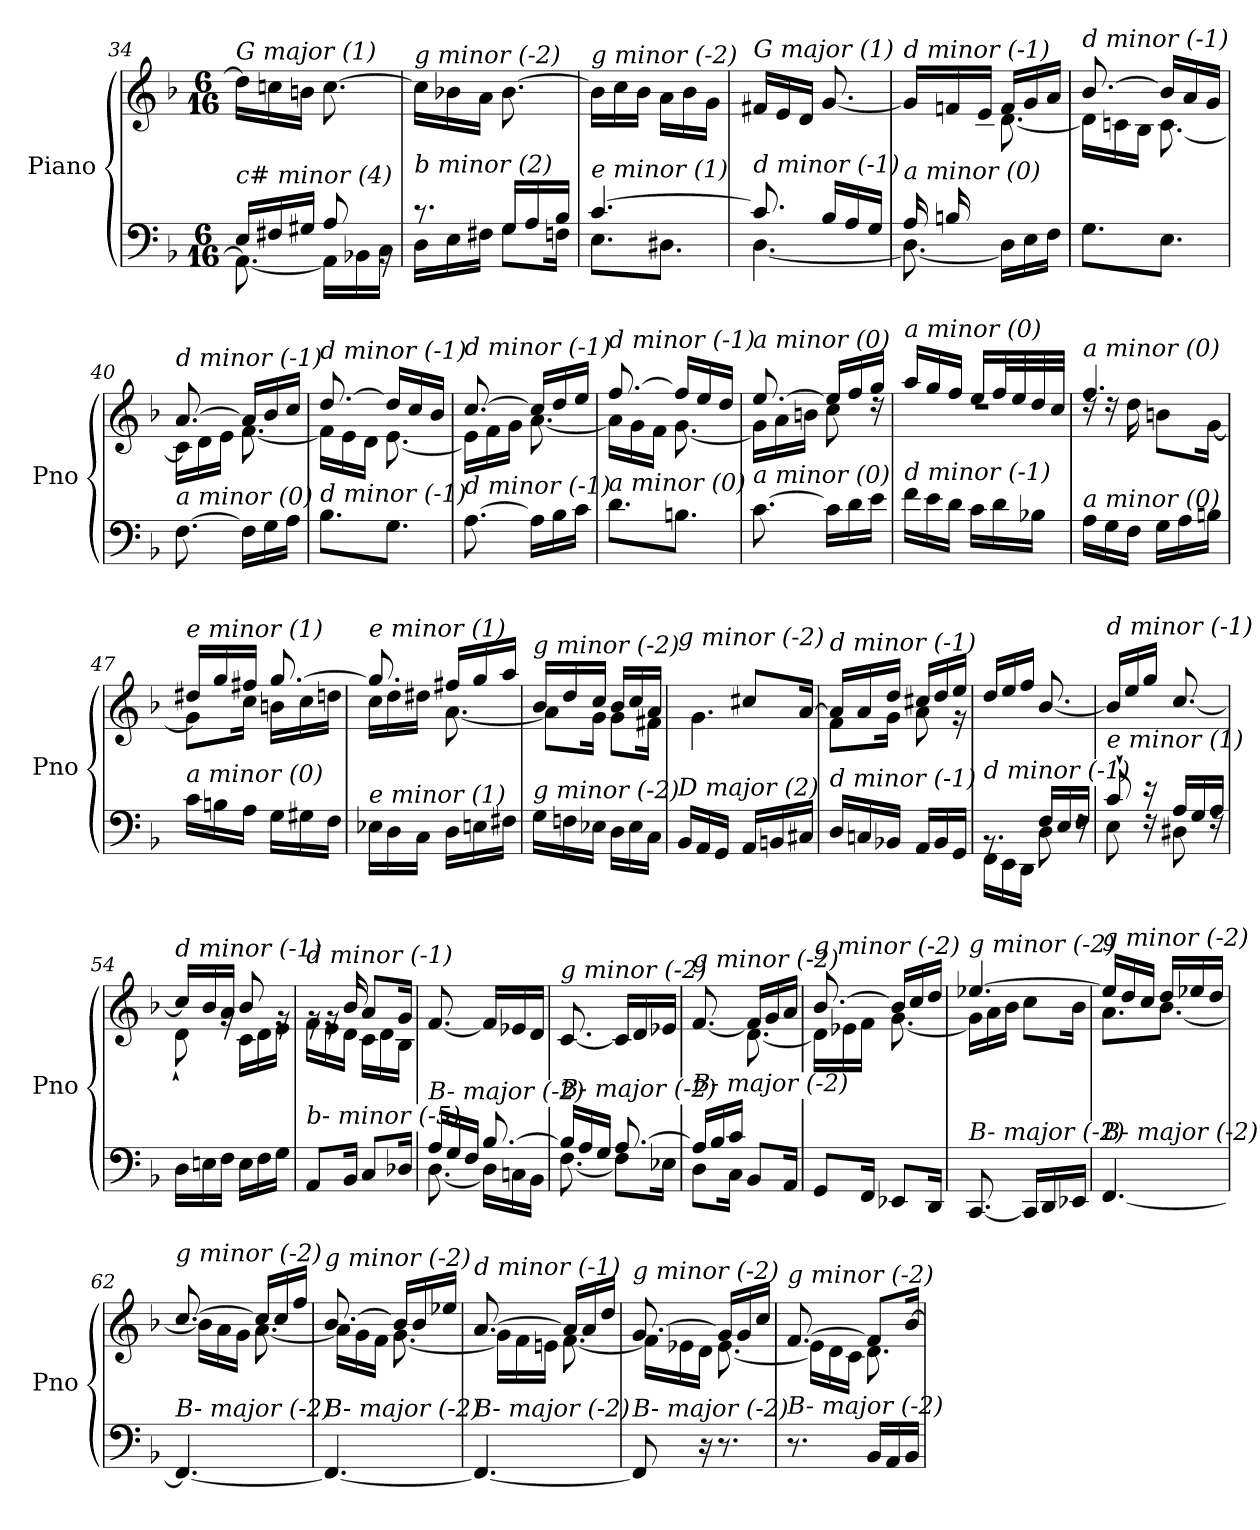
**kern	**kern
*part1	*part1
*staff2	*staff1
*I"Piano	*
*I'Pno	*
*clefF4	*clefG2
*k[b-]	*k[b-]
*M6/16	*M6/16
=34	=34
*^	*
!	!	!LO:TX:i:t=G major (1)
!LO:TX:i:t=c# minor (4)	!	!
16E/LL	8.AA\_	16dd\LL]
16F#X/	.	16ccn\
16G#X/JJ	.	16bn\JJ
8A/	16AA\LL]	[8.cc\
.	16BB-X\	.
16rBB	16C\JJ	.
=35	=35	=35
!	!	!LO:TX:i:t=g minor (-2)
!LO:TX:i:t=b minor (2)	!	!
8.r	16D\LL	16cc\LL]
.	16E\	16b-X\
.	16F#X\JJ	16a\JJ
16G/LL	8G\L	[8.b-\
16A/	.	.
16B-/JJ	16Fn\Jk	.
=36	=36	=36
!	!	!LO:TX:i:t=g minor (-2)
!LO:TX:i:t=e minor (1)	!	!
[4.c/	8.E\L	16b-\LL]
.	.	16cc\
.	.	16b-\JJ
.	8.D#Xi\J	16a\LL
.	.	16b-\
.	.	16g\JJ
=37	=37	=37
!	!	!LO:TX:i:t=G major (1)
!LO:TX:i:t=d minor (-1)	!	!
8.c/]	[4.D\	16f#X/LL
.	.	16e/
.	.	16d/JJ
16B-/LL	.	[8.g/
16A/	.	.
16G/JJ	.	.
!!LO:LB:g=z
=38	=38	=38
*	*	*^
!	!	!LO:TX:i:t=d minor (-1)	!
!LO:TX:i:t=a minor (0)	!	!	!
16A/LL	8.D\_	16g/LL]	8ryy
16Bn/	.	16fn/	.
4ryy	.	16e/JJ	16c#X\JJ
.	16D\LL]	16f/LL	[8.d\
.	16E\	16g/	.
.	16F\JJ	16a/JJ	.
=39	=39	=39	=39
!	!	!LO:TX:i:t=d minor (-1)	!
!LO:TX:i:t=a minor (0)	!	!	!
*v	*v	*	*
8.G\L	[8.b-/	16d\LL]
.	.	16cn\
.	.	16B-\JJ
8.E\J	16b-/LL]	[8.c\
.	16a/	.
.	16g/JJ	.
=40	=40	=40
!	!LO:TX:i:t=d minor (-1)	!
!LO:TX:i:t=a minor (0)	!	!
[8.F\	[8.a/	16c\LL]
.	.	16d\
.	.	16e\JJ
16F\LL]	16a/LL]	[8.f\
16G\	16b-/	.
16A\JJ	16cc/JJ	.
=41	=41	=41
!	!LO:TX:i:t=d minor (-1)	!
!LO:TX:i:t=d minor (-1)	!	!
8.B-\L	[8.dd/	16f\LL]
.	.	16e\
.	.	16d\JJ
8.G\J	16dd/LL]	[8.e\
.	16cc/	.
.	16b-/JJ	.
=42	=42	=42
!	!LO:TX:i:t=d minor (-1)	!
!LO:TX:i:t=d minor (-1)	!	!
[8.A\	[8.cc/	16e\LL]
.	.	16f\
.	.	16g\JJ
16A\LL]	16cc/LL]	[8.a\
16B-\	16dd/	.
16c\JJ	16ee/JJ	.
=43	=43	=43
!	!LO:TX:i:t=d minor (-1)	!
!LO:TX:i:t=a minor (0)	!	!
8.d\L	[8.ff/	16a\LL]
.	.	16g\
.	.	16f\JJ
8.Bn\J	16ff/LL]	[8.g\
.	16ee/	.
.	16dd/JJ	.
!!LO:LB:g=z	!!
=44	=44	=44
!	!LO:TX:i:t=a minor (0)	!
!LO:TX:i:t=a minor (0)	!	!
[8.c\	[8.ee/	16g\LL]
.	.	16a\
.	.	16bn\JJ
16c\LL]	16ee/LL]	8cc\
16d\	16ff/	.
16e\JJ	16gg/JJ	16rdd
=45	=45	=45
!	!LO:TX:i:t=a minor (0)	!
!LO:TX:i:t=d minor (-1)	!	!
16f\LL	16aa/LL	4.rdd
16e\	16gg/	.
16d\JJ	16ff/JJ	.
16c\LL	16ee/LL	.
16d\	32ff/L	.
.	32ee/	.
16B-X\JJ	32dd/	.
.	32cc/JJJ	.
=46	=46	=46
!	!LO:TX:i:t=a minor (0)	!
!LO:TX:i:t=a minor (0)	!	!
16A\LL	4.ff/	16rdd
16G\	.	16rdd
16F\JJ	.	16dd\
16G\LL	.	8bn\L
16A\	.	.
16Bn\JJ	.	[16g\Jk
=47	=47	=47
!	!LO:TX:i:t=e minor (1)	!
!LO:TX:i:t=a minor (0)	!	!
16c\LL	16dd#Xi/LL	8g\L]
16Bn\	16gg/	.
16A\JJ	16ff#X/JJ	16cc\Jk
16G\LL	[8.gg/	16bn\LL
16G#Xi\	.	16cc\
16F\JJ	.	16dd\JJ
=48	=48	=48
!	!LO:TX:i:t=e minor (1)	!
!LO:TX:i:t=e minor (1)	!	!
16E-Xj\LL	8.gg/]	16cc\LL
16D\	.	16dd\
16C\JJ	.	16dd#Xi\JJ
16D\LL	16ff#X/LL	[8.a\
16En\	16gg/	.
16F#X\JJ	16aa/JJ	.
!!LO:LB:g=z	!!
=49	=49	=49
!	!LO:TX:i:t=g minor (-2)	!
!LO:TX:i:t=g minor (-2)	!	!
16G\LL	16b-/LL	8a\L]
16Fn\	16dd/	.
16E-X\JJ	16cc/JJ	16g\Jk
16D\LL	16b-/LL	8g\L
16E-\	16cc/	.
16C\JJ	16a/JJ	16f#X\Jk
=50	=50	=50
!	!LO:TX:i:t=g minor (-2)	!
!LO:TX:i:t=D major (2)	!	!
16BB-/LL	8g/Lyy	4.g\
16AA/	.	.
16GG/JJ	16ee-X/Jk	.
16AA/LL	8cc#X/L	.
16BBn/	.	.
16C#X/JJ	[16a/Jk	.
=51	=51	=51
!	!LO:TX:i:t=d minor (-1)	!
!LO:TX:i:t=d minor (-1)	!	!
16D/LL	16a/LL]	8f\L
16Cn/	16a/	.
16BB-X/JJ	16dd/JJ	16g\Jk
16AA/LL	16cc#X/LL	8a\
16BB-/	16dd/	.
16GG/JJ	16ee/JJ	16r
=52	=52	=52
*^	*	*
!	!	!LO:TX:i:t=d minor (-1)	!
!LO:TX:i:t=d minor (-1)	!	!	!
*	*	*v	*v
8.rBB	16FF\LL	16dd/LL
.	16EE\	16ee/
.	16DD\JJ	16ff/JJ
16F/LL	8D\	[8.b-/
16E/	.	.
16F/JJ	16rF	.
=53	=53	=53
!	!	!LO:TX:i:t=d minor (-1)
!LO:TX:i:t=e minor (1)	!	!
8c`/	8E\	16b-/LL]
.	.	16ee/
16r	16rF	16gg/JJ
16A/LL	8D#Xi\	[8.cc/
16G/	.	.
16A/JJ	16rF	.
=54	=54	=54
*	*	*^
!	!	!LO:TX:i:t=d minor (-1)	!
!LO:TX:i:t=a minor (0)	!	!	!
*v	*v	*	*
16D\LL	16cc/LL]	8d`\
16En\	16b-/	.
16F\JJ	16a/JJ	16rg
16E\LL	8b-/	16c\LL
16F\	.	16d\
16G\JJ	16rg	16e\JJ
!!LO:LB:g=z	!!
=55	=55	=55
!	!LO:TX:i:t=d minor (-1)	!
!LO:TX:i:t=b- minor (-5)	!	!
8AA/L	16rg	16f\LL
.	16rg	16e\
16BB-/Jk	16b-/	16d\JJ
8C/L	8a/L	16c\LL
.	.	16d\
16D-Xi/Jk	16g/Jk	16B-\JJ
=56	=56	=56
*^	*	*
!	!	!LO:TX:i:t=g minor (-2)	!
!LO:TX:i:t=B- major (-2)	!	!	!
*	*	*v	*v
16A/LL	[8.D\	[8.f/
16G/	.	.
16F/JJ	.	.
[8.B-/	16D\LL]	16f/LL]
.	16Cn\	16e-X/
.	16BB-\JJ	16d/JJ
=57	=57	=57
!	!	!LO:TX:i:t=g minor (-2)
!LO:TX:i:t=B- major (-2)	!	!
16B-/LL]	[8.F\	[8.c/
16A/	.	.
16G/JJ	.	.
[8.A/	8F\L]	16c/LL]
.	.	16d/
.	16E-X\Jk	16e-X/JJ
=58	=58	=58
*	*^	*^
*	*	*	*	*^
!	!	!	!LO:TX:i:t=g minor (-2)	!	!
!LO:TX:i:t=B- major (-2)	!	!	!	!	!
8.ryy	16A/LL]	8D\L	[8.f/	8.ryy	8.ryy
.	16B-/	.	.	.	.
.	16c/JJ	16C\Jk	.	.	.
8.ryy	8BB-/L	8.ryy	16f/LL]	[8.d\	8.ryy
.	.	.	16g/	.	.
.	16AA/Jk	.	16a/JJ	.	.
*	*v	*v	*	*	*
*	*	*	*v	*v
=59	=59	=59	=59
!	!	!LO:TX:i:t=g minor (-2)	!
!LO:TX:i:t=B- major (-2)	!	!	!
*v	*v	*	*
8GG/L	[8.b-/	16d\LL]
.	.	16e-X\
16FF/Jk	.	16f\JJ
8EE-X/L	16b-/LL]	[8.g\
.	16cc/	.
16DD/Jk	16dd/JJ	.
=60	=60	=60
!	!LO:TX:i:t=g minor (-2)	!
!LO:TX:i:t=B- major (-2)	!	!
[8.CC/	[4.ee-X/	16g\LL]
.	.	16a\
.	.	16b-\JJ
16CC/LL]	.	8cc\L
16DD/	.	.
16EE-X/JJ	.	16b-\Jk
!!LO:LB:g=z	!!
=61	=61	=61
!	!LO:TX:i:t=g minor (-2)	!
!LO:TX:i:t=B- major (-2)	!	!
[4.FF/	16ee-/LL]	8.a\L
.	16dd/	.
.	16cc/JJ	.
.	16dd/LL	[8.b-\J
.	16ee-X/	.
.	16dd/JJ	.
=62	=62	=62
!	!LO:TX:i:t=g minor (-2)	!
!LO:TX:i:t=B- major (-2)	!	!
4.FF/_	[8.cc/	16b-\LL]
.	.	16a\
.	.	16g\JJ
.	16cc/LL]	[8.a\
.	16cc/	.
.	16ff/JJ	.
=63	=63	=63
!	!LO:TX:i:t=g minor (-2)	!
!LO:TX:i:t=B- major (-2)	!	!
4.FF/_	[8.b-/	16a\LL]
.	.	16g\
.	.	16f\JJ
.	16b-/LL]	[8.g\
.	16b-/	.
.	16ee-X/JJ	.
=64	=64	=64
!	!LO:TX:i:t=d minor (-1)	!
!LO:TX:i:t=B- major (-2)	!	!
4.FF/_	[8.a/	16g\LL]
.	.	16f\
.	.	16en\JJ
.	16a/LL]	[8.f\
.	16a/	.
.	16dd/JJ	.
=65	=65	=65
!	!LO:TX:i:t=g minor (-2)	!
!LO:TX:i:t=B- major (-2)	!	!
8FF/]	[8.g/	16f\LL]
.	.	16e-X\
16r	.	16d\JJ
8.r	16g/LL]	[8.e-\
.	16g/	.
.	16cc/JJ	.
=66	=66	=66
!	!LO:TX:i:t=g minor (-2)	!
!LO:TX:i:t=B- major (-2)	!	!
8.r	[8.f/	16e-\LL]
.	.	16d\
.	.	16c\JJ
16BB-/LL	8f/L]	8.d\
16AA/	.	.
16BB-/JJ	[16b-/Jk	.
*	*v	*v
=	=
*-	*-
